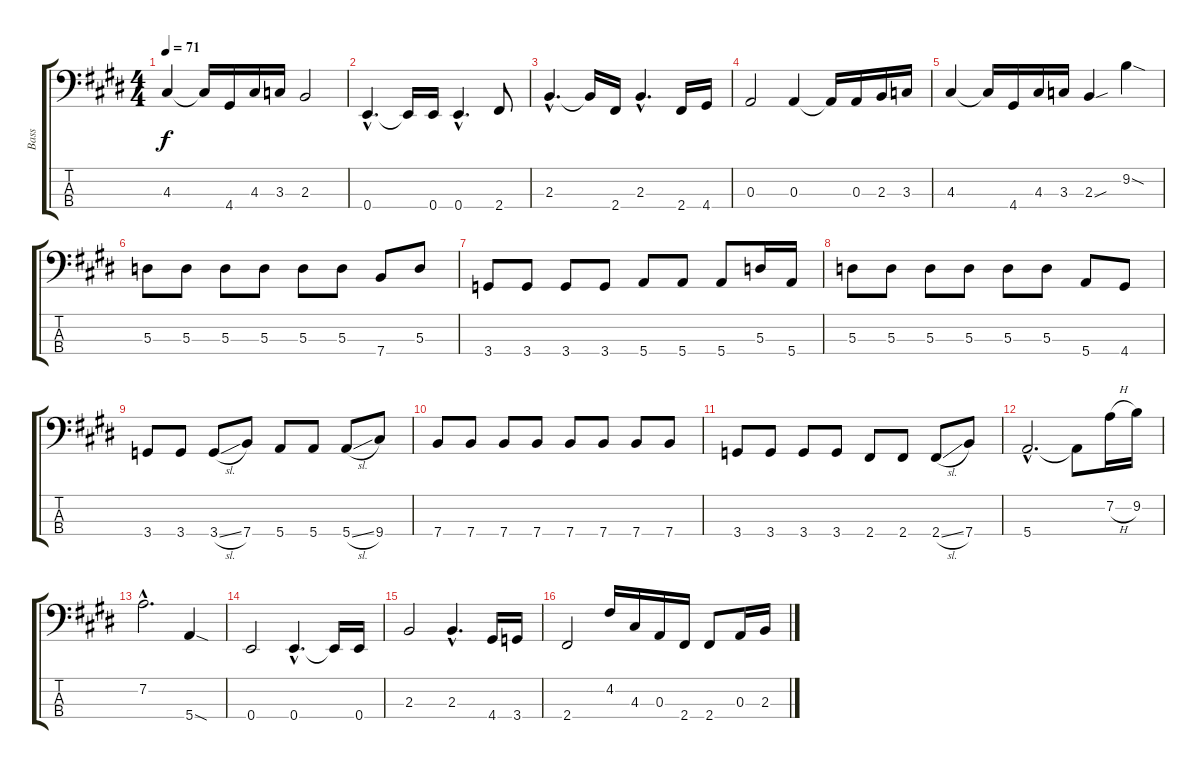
\track ("Bass" "Bass") {instrument slapbass1}
\staff {score tabs}
\tuning (G2 D2 A1 E1) {hide}
\ts (4 4)
\tempo 71
\clef f4
\ks e
4.3.4{dy f} 4.3{t}.16 4.4.16 4.3.16 3.3.16 2.3.2 |
0.4{hac}.4{d} 0.4{t}.16 0.4.16 0.4{hac}.4{d} 2.4.8 |
2.3{hac}.4{d} 2.3{t}.16 2.4.16 2.3{hac}.4{d} 2.4.16 4.4.16 |
0.3.2 0.3.4 0.3{t}.16 0.3.16 2.3.16 3.3.16 |
4.3.4 4.3{t}.16 4.4.16 4.3.16 3.3.16 2.3{sou}.4 9.2{sod}.4 |
5.3.8 5.3.8 5.3.8 5.3.8 5.3.8 5.3.8 7.4.8 5.3.8 |
3.4.8 3.4.8 3.4.8 3.4.8 5.4.8 5.4.8 5.4.8 5.3.16 5.4.16 |
5.3.8 5.3.8 5.3.8 5.3.8 5.3.8 5.3.8 5.4.8 4.4.8 |
3.4.8 3.4.8 3.4{sl}.8 7.4.8 5.4.8 5.4.8 5.4{sl}.8 9.4.8 |
7.4.8 7.4.8 7.4.8 7.4.8 7.4.8 7.4.8 7.4.8 7.4.8 |
3.4.8 3.4.8 3.4.8 3.4.8 2.4.8 2.4.8 2.4{sl}.8 7.4.8 |
5.4{hac}.2{d} 5.4{t}.8 7.2{h}.16 9.2.16 |
7.2{hac}.2{d} 5.4{sod}.4 |
0.4.2 0.4{hac}.4{d} 0.4{t}.16 0.4.16 |
2.3.2 2.3{hac}.4{d} 4.4.16 3.4.16 |
2.4.2 4.2.16 4.3.16 0.3.16 2.4.16 2.4.8 0.3.16 2.3.16
